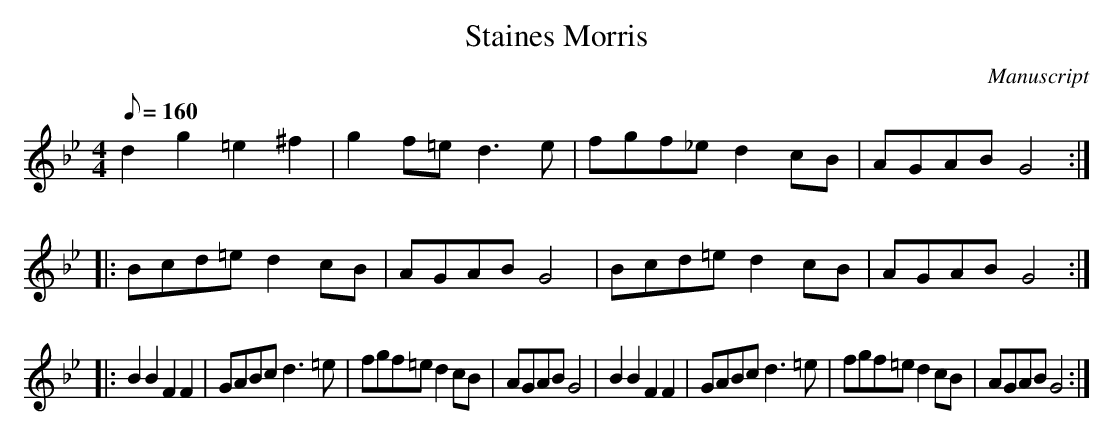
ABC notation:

X:1
T: Staines Morris
M:4/4
L:1/8
Q:160
O:Manuscript
K:Gm
d2 g2 =e2 ^f2|g2 f=e d3 e|fgf_e d2 cB|AGAB G4:|
|:Bcd=e d2 cB|AGAB G4|Bcd=e d2 cB|AGAB G4:|
|: B2 B2 F2 F2|GABc d3 =e|fgf=e d2 cB|AGAB G4|B2 B2 F2 F2|GABc d3 =e|fgf=e d2 cB|AGAB G4:|
